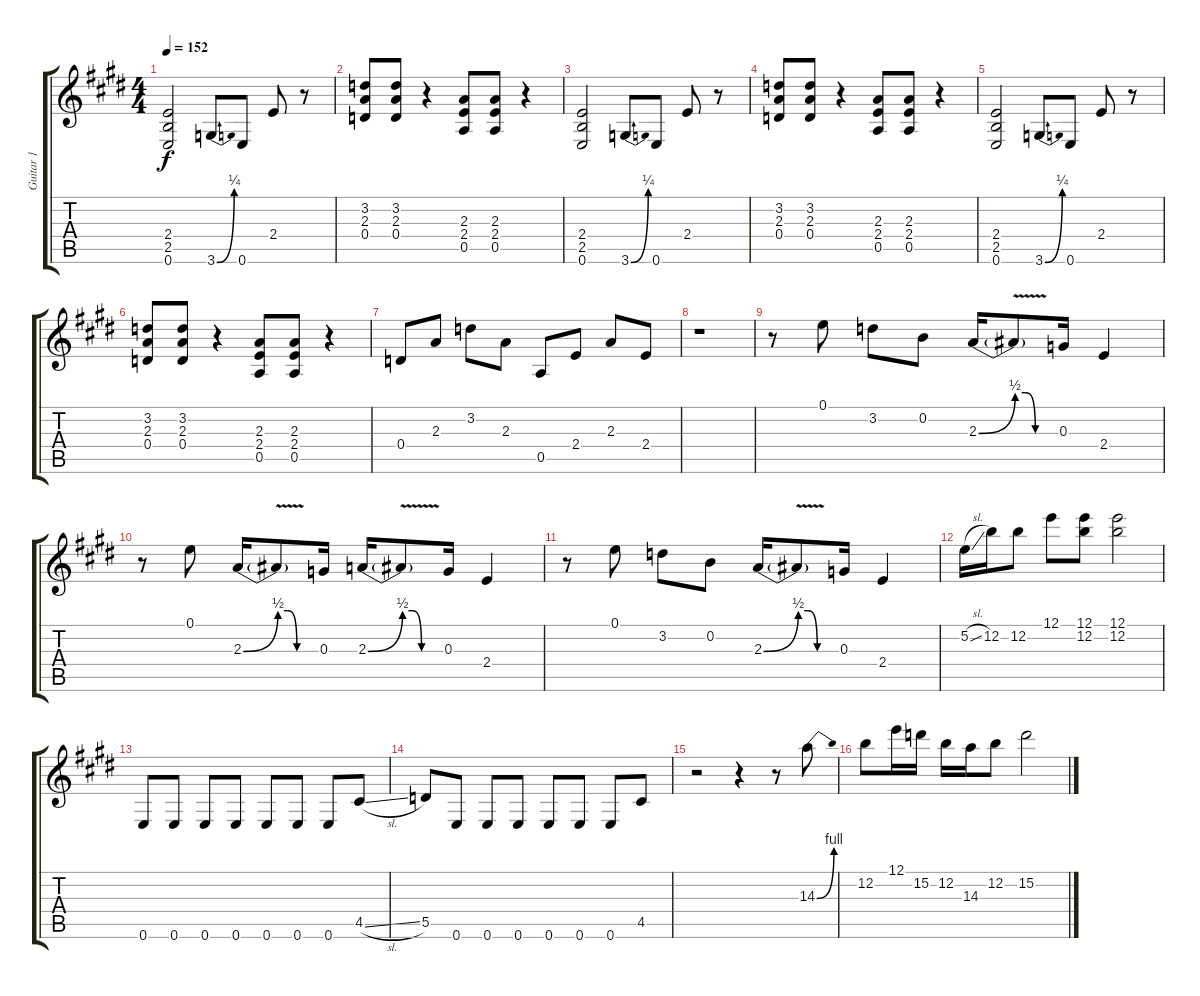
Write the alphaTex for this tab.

\track ("Guitar 1" "Guitar 1") {instrument overdrivenguitar}
\staff {score tabs}
\tuning (E4 B3 G3 D3 A2 E2) {hide}
\ts (4 4)
\tempo 152
\clef g2
\ks e
(2.4 2.5 0.6).2{dy f} 3.6{be (bend 0 0 60 1)}.8 0.6.8 2.4.8 r.8 |
(3.2 2.3 0.4).8 (3.2 2.3 0.4).8 r.4 (2.3 2.4 0.5).8 (2.3 2.4 0.5).8 r.4 |
(2.4 2.5 0.6).2 3.6{be (bend 0 0 60 1)}.8 0.6.8 2.4.8 r.8 |
(3.2 2.3 0.4).8 (3.2 2.3 0.4).8 r.4 (2.3 2.4 0.5).8 (2.3 2.4 0.5).8 r.4 |
(2.4 2.5 0.6).2 3.6{be (bend 0 0 60 1)}.8 0.6.8 2.4.8 r.8 |
(3.2 2.3 0.4).8 (3.2 2.3 0.4).8 r.4 (2.3 2.4 0.5).8 (2.3 2.4 0.5).8 r.4 |
0.4.8 2.3.8 3.2.8 2.3.8 0.5.8 2.4.8 2.3.8 2.4.8 |
r.1 |
r.8 0.1.8 3.2.8 0.2.8 2.3{be (bend 0 0 60 2)}.16 2.3{be (custom 0 2 15 2 30 0 60 0) v t}.8 0.3.16 2.4.4 |
r.8 0.1.8 2.3{be (bend 0 0 60 2)}.16 2.3{be (custom 0 2 15 2 30 0 60 0) v t}.8 0.3.16 2.3{be (bend 0 0 60 2)}.16 2.3{be (custom 0 2 15 2 30 0 60 0) v t}.8 0.3.16 2.4.4 |
r.8 0.1.8 3.2.8 0.2.8 2.3{be (bend 0 0 60 2)}.16 2.3{be (custom 0 2 15 2 30 0 60 0) v t}.8 0.3.16 2.4.4 |
5.2{sl}.16 12.2.16 12.2.8 12.1.8 (12.1 12.2).8 (12.1 12.2).2 |
0.6.8 0.6.8 0.6.8 0.6.8 0.6.8 0.6.8 0.6.8 4.5{sl}.8 |
5.5.8 0.6.8 0.6.8 0.6.8 0.6.8 0.6.8 0.6.8 4.5.8 |
r.2 r.4 r.8 14.3{be (bend 0 0 60 4)}.8 |
12.2.8 12.1.16 15.2.16 12.2.16 14.3.16 12.2.8 15.2.2
